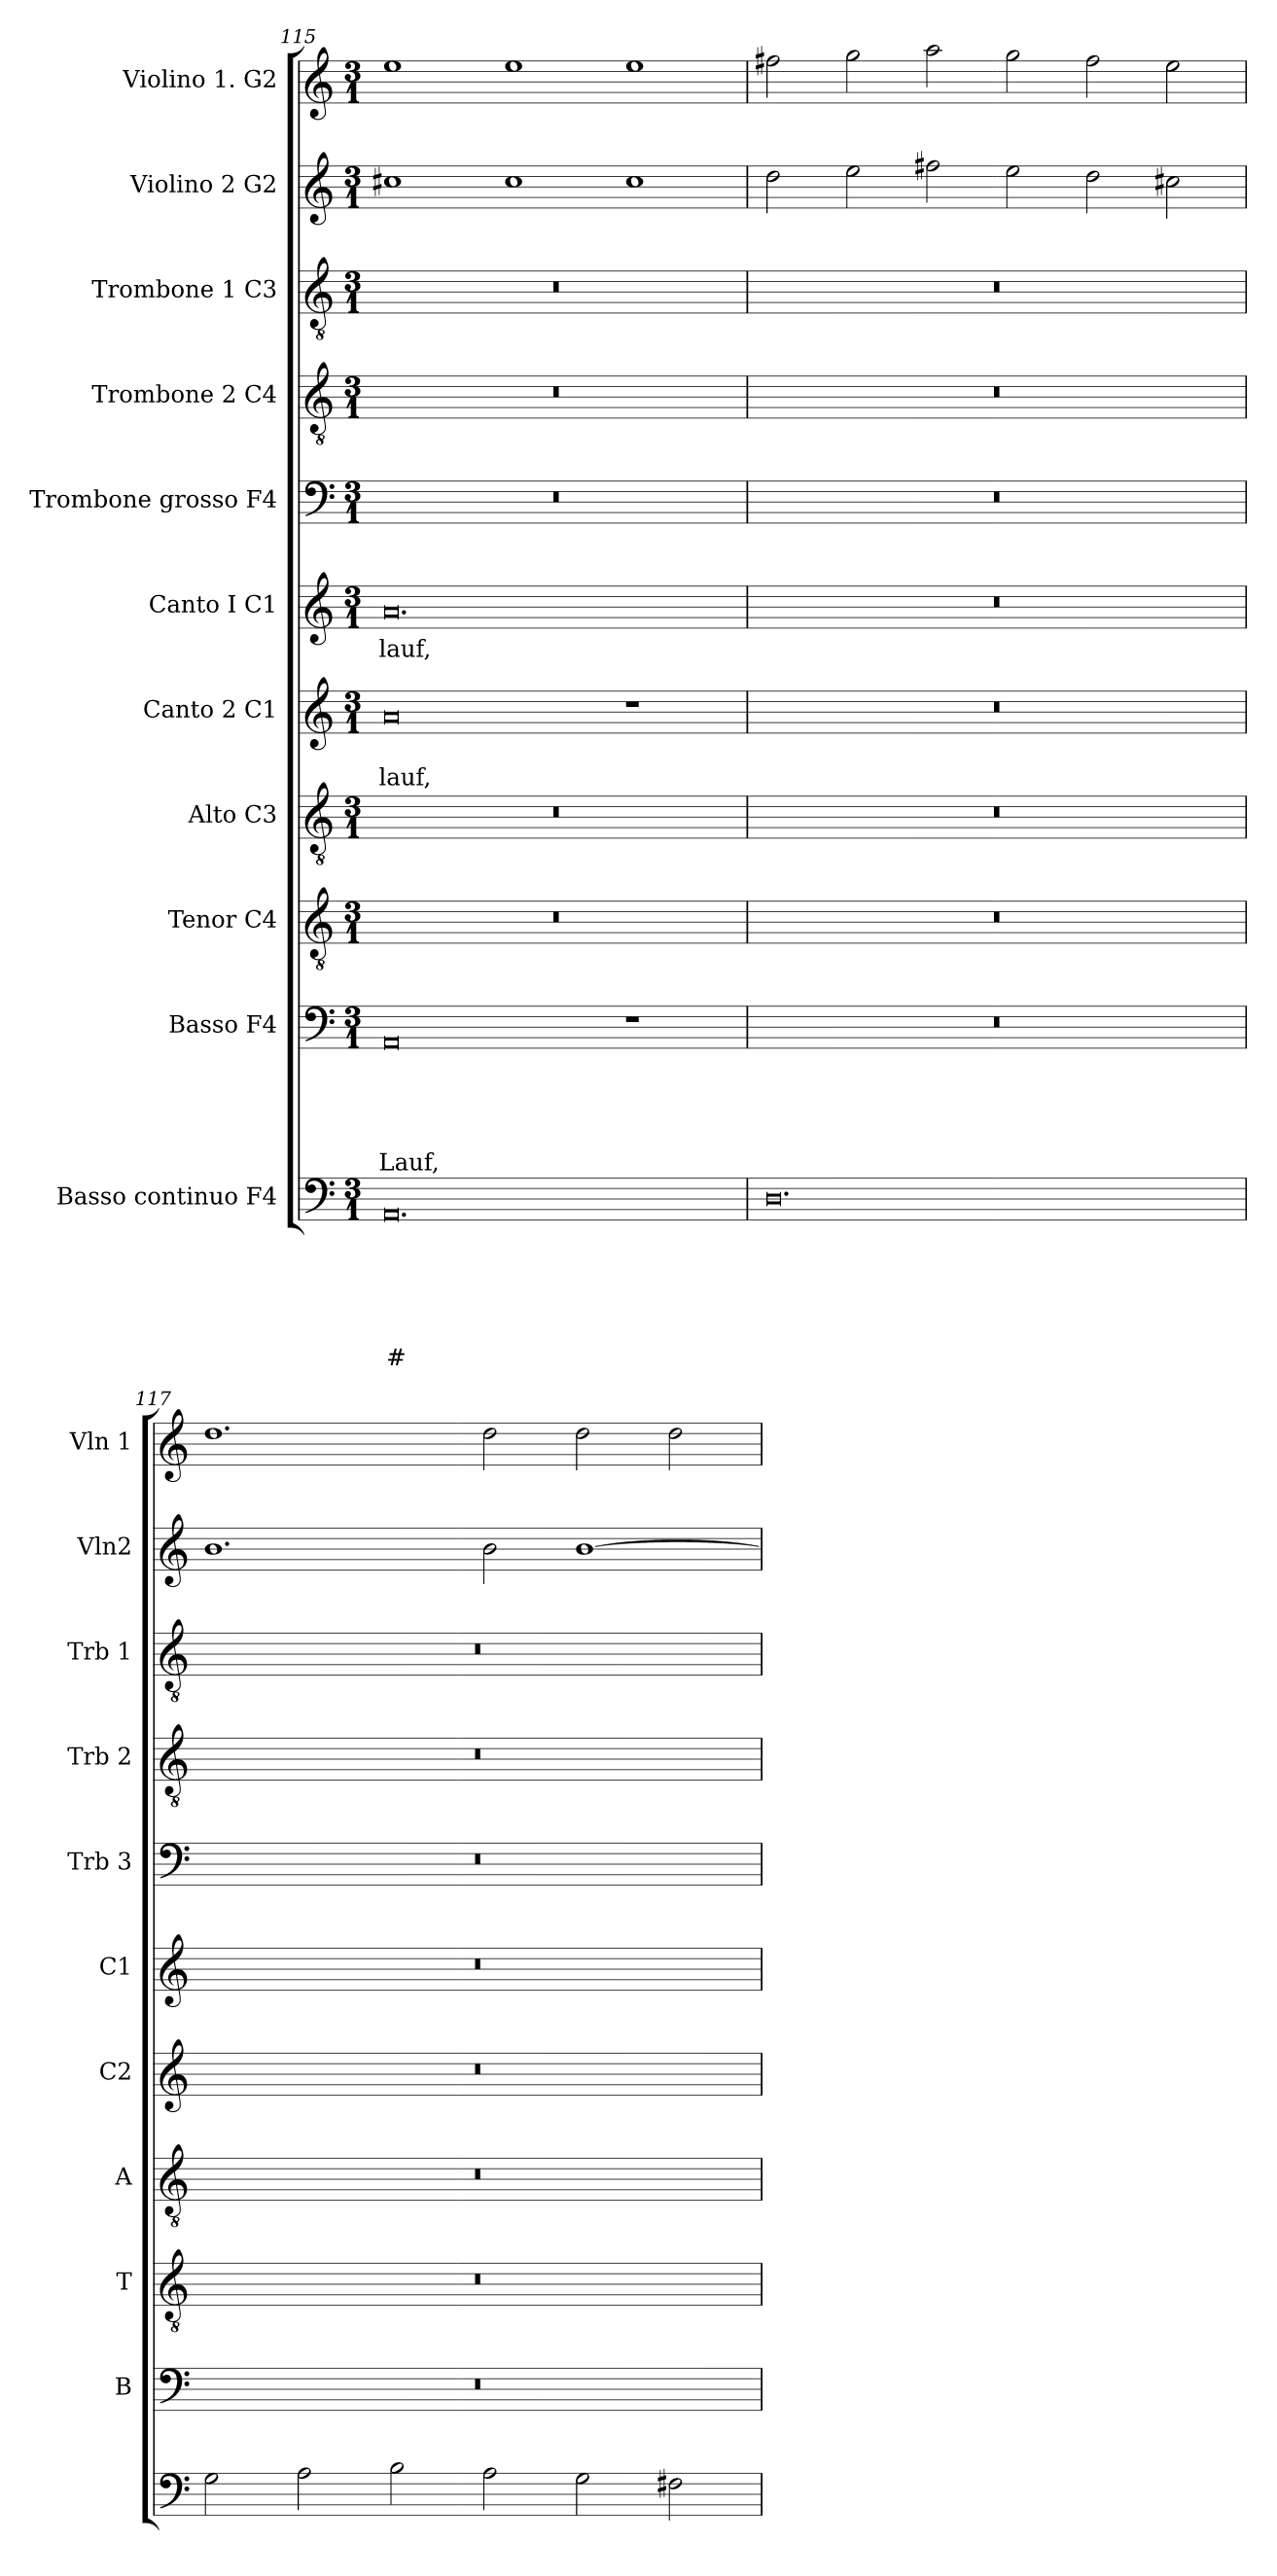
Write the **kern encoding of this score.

**kern	**text	**text	**text	**text	**text	**text	**kern	**text	**text	**text	**text	**text	**kern	**kern	**kern	**text	**text	**kern	**text	**kern	**kern	**kern	**kern	**kern
*part11	*part11	*part11	*part11	*part11	*part11	*part11	*part10	*part10	*part10	*part10	*part10	*part10	*part9	*part8	*part7	*part7	*part7	*part6	*part6	*part5	*part4	*part3	*part2	*part1
*staff11	*staff11	*staff11	*staff11	*staff11	*staff11	*staff11	*staff10	*staff10	*staff10	*staff10	*staff10	*staff10	*staff9	*staff8	*staff7	*staff7	*staff7	*staff6	*staff6	*staff5	*staff4	*staff3	*staff2	*staff1
*I"Basso continuo F4	*	*	*	*	*	*	*I"Basso F4	*	*	*	*	*	*I"Tenor C4	*I"Alto C3	*I"Canto 2 C1	*	*	*I"Canto I C1	*	*I"Trombone grosso F4	*I"Trombone 2 C4	*I"Trombone 1 C3	*I"Violino 2 G2	*I"Violino 1. G2
*	*	*	*	*	*	*	*I'B	*	*	*	*	*	*I'T	*I'A	*I'C2	*	*	*I'C1	*	*I'Trb 3	*I'Trb 2	*I'Trb 1	*I'Vln2	*I'Vln 1
*clefF4	*	*	*	*	*	*	*clefF4	*	*	*	*	*	*clefGv2	*clefGv2	*clefG2	*	*	*clefG2	*	*clefF4	*clefGv2	*clefGv2	*clefG2	*clefG2
*k[]	*	*	*	*	*	*	*k[]	*	*	*	*	*	*k[]	*k[]	*k[]	*	*	*k[]	*	*k[]	*k[]	*k[]	*k[]	*k[]
*C:	*	*	*	*	*	*	*C:	*	*	*	*	*	*C:	*C:	*C:	*	*	*C:	*	*C:	*C:	*C:	*C:	*C:
*M3/1	*	*	*	*	*	*	*M3/1	*	*	*	*	*	*M3/1	*M3/1	*M3/1	*	*	*M3/1	*	*M3/1	*M3/1	*M3/1	*M3/1	*M3/1
=115	=115	=115	=115	=115	=115	=115	=115	=115	=115	=115	=115	=115	=115	=115	=115	=115	=115	=115	=115	=115	=115	=115	=115	=115
!	!	!	!	!	!	!LO:LY:b	!	!	!	!	!	!LO:LY:b	!	!	!	!	!LO:LY:b	!	!LO:LY:b	!	!	!	!	!
0.AA	.	.	.	.	.	#	0AA	.	.	.	.	Lauf,	0.r	0.r	0a	.	-lauf,	0.a	-lauf,	0.r	0.r	0.r	1cc#X	1ee
.	.	.	.	.	.	.	.	.	.	.	.	.	.	.	.	.	.	.	.	.	.	.	1cc#	1ee
.	.	.	.	.	.	.	1r	.	.	.	.	.	.	.	1r	.	.	.	.	.	.	.	1cc#	1ee
=116	=116	=116	=116	=116	=116	=116	=116	=116	=116	=116	=116	=116	=116	=116	=116	=116	=116	=116	=116	=116	=116	=116	=116	=116
0.D	.	.	.	.	.	.	0.r	.	.	.	.	.	0.r	0.r	0.r	.	.	0.r	.	0.r	0.r	0.r	2dd\	2ff#X\
.	.	.	.	.	.	.	.	.	.	.	.	.	.	.	.	.	.	.	.	.	.	.	2ee\	2gg\
.	.	.	.	.	.	.	.	.	.	.	.	.	.	.	.	.	.	.	.	.	.	.	2ff#X\	2aa\
.	.	.	.	.	.	.	.	.	.	.	.	.	.	.	.	.	.	.	.	.	.	.	2ee\	2gg\
.	.	.	.	.	.	.	.	.	.	.	.	.	.	.	.	.	.	.	.	.	.	.	2dd\	2ff#\
.	.	.	.	.	.	.	.	.	.	.	.	.	.	.	.	.	.	.	.	.	.	.	2cc#X\	2ee\
=117	=117	=117	=117	=117	=117	=117	=117	=117	=117	=117	=117	=117	=117	=117	=117	=117	=117	=117	=117	=117	=117	=117	=117	=117
2G\	.	.	.	.	.	.	0.r	.	.	.	.	.	0.r	0.r	0.r	.	.	0.r	.	0.r	0.r	0.r	1.b	1.dd
2A\	.	.	.	.	.	.	.	.	.	.	.	.	.	.	.	.	.	.	.	.	.	.	.	.
2B\	.	.	.	.	.	.	.	.	.	.	.	.	.	.	.	.	.	.	.	.	.	.	.	.
2A\	.	.	.	.	.	.	.	.	.	.	.	.	.	.	.	.	.	.	.	.	.	.	2b\	2dd\
2G\	.	.	.	.	.	.	.	.	.	.	.	.	.	.	.	.	.	.	.	.	.	.	[1b	2dd\
2F#\	.	.	.	.	.	.	.	.	.	.	.	.	.	.	.	.	.	.	.	.	.	.	.	2dd\
=	=	=	=	=	=	=	=	=	=	=	=	=	=	=	=	=	=	=	=	=	=	=	=	=
*-	*-	*-	*-	*-	*-	*-	*-	*-	*-	*-	*-	*-	*-	*-	*-	*-	*-	*-	*-	*-	*-	*-	*-	*-
